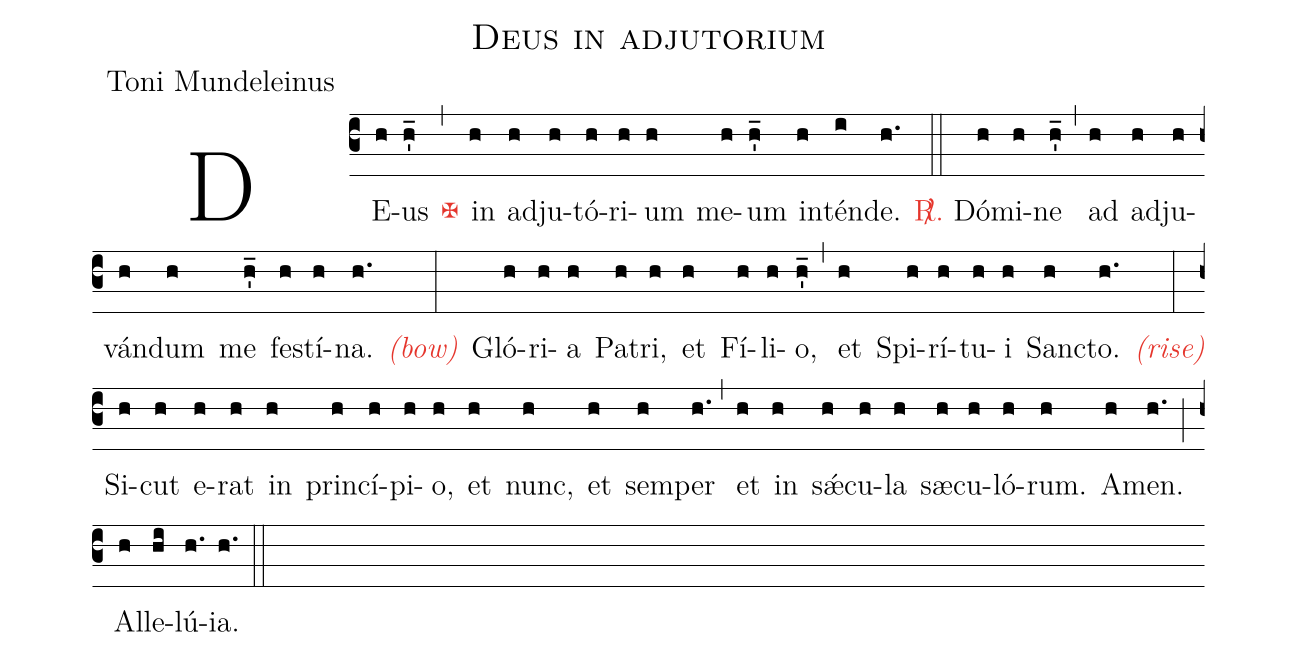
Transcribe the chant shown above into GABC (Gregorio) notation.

name:Deus in adjutorium;
office-part:Toni Mundeleinus;
%%
(c3) DE(h)us(h'_) <c><v>\maltese</v></c>(,) in(h) ad(h)ju(h)tó-(h)ri(h)um(h) me(h)um(h'_) in(h)tén(i)de.(h.) (::) <c><sp>R/</sp>.</c> Dó(h)mi(h)ne(h'_) (,) ad(h) ad(h)ju-(h)ván(h)dum(h) me(h'_) fe(h)stí(h)na.(h.) <c><i><sp>(</sp>bow<sp>)</sp></i></c>(:) Gló-(h)ri-(h)a(h) Pa(h)tri,(h) et(h) Fí-(h)li-(h)o,(h'_) (,) et(h) Spi-(h)rí-(h)tu-(h)i(h) San(h)cto.(h.) <c><i><sp>(</sp>rise<sp>)</sp></i></c>(:) Si(h)cut(h) e-(h)rat(h) in(h) prin(h)cí(h)pi-(h)o,(h) et(h) nunc,(h) et(h) sem(h)per(h.) (,) et(h) in(h) s<sp>'ae</sp>(h)cu-(h)la(h) sæ(h)cu-(h)ló(h)rum.(h) A(h)men.(h.) (;) Al(h)le-(hi)lú(h.)ia.(h.) (::)
